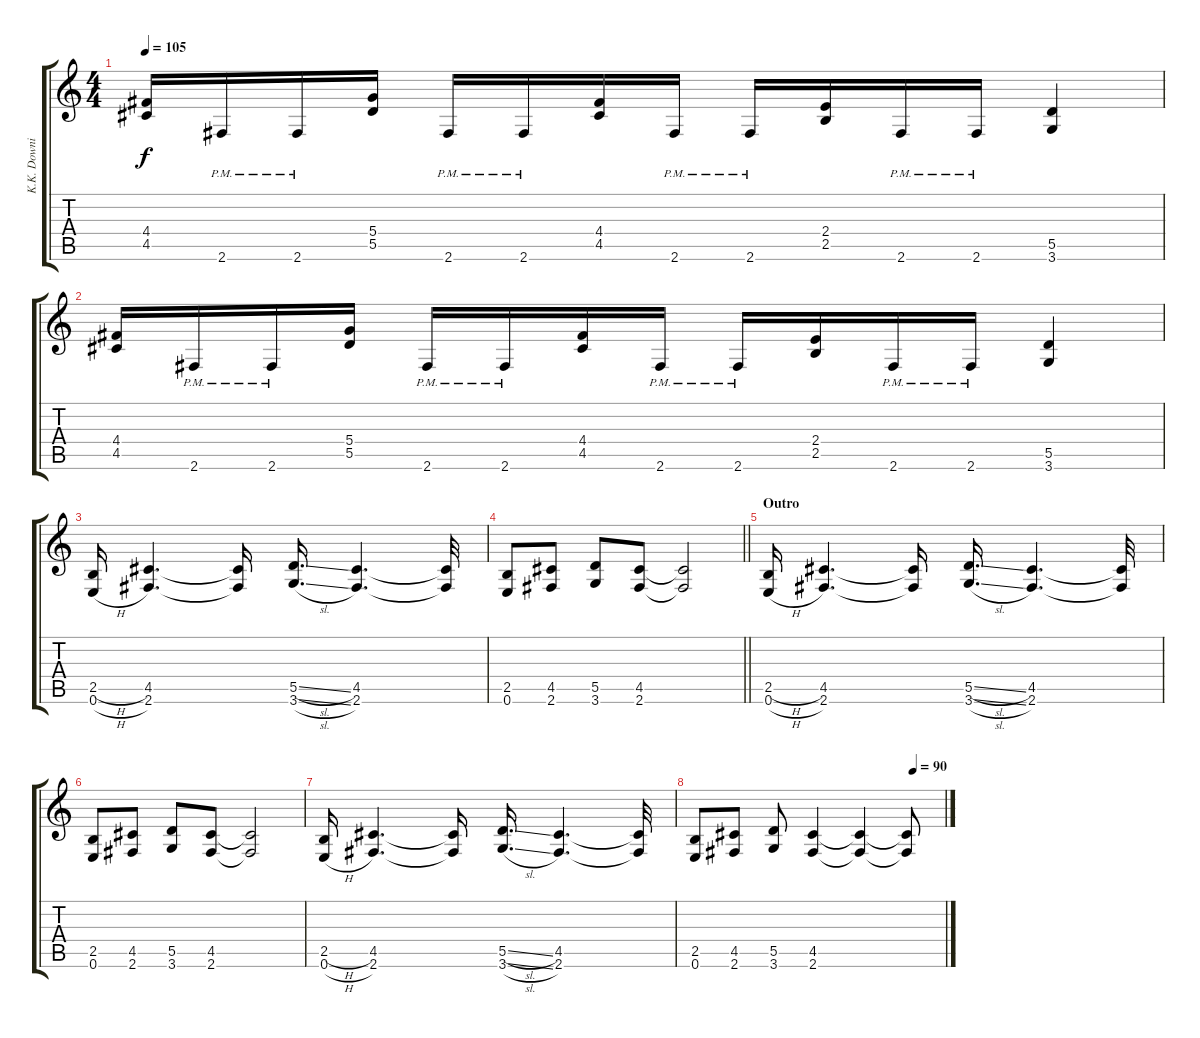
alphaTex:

\track ("K.K. Downing" "K.K. Downi") {instrument distortionguitar}
\staff {score tabs}
\tuning (E4 B3 G3 D3 A2 E2) {hide}
\ts (4 4)
\tempo 105
\clef g2
\ks c
(4.4 4.5).16{dy f} 2.6{pm}.16 2.6{pm}.16 (5.4 5.5).16 2.6{pm}.16 2.6{pm}.16 (4.4 4.5).16 2.6{pm}.16 2.6{pm}.16 (2.4 2.5).16 2.6{pm}.16 2.6{pm}.16 (5.5 3.6).4 |
(4.4 4.5).16 2.6{pm}.16 2.6{pm}.16 (5.4 5.5).16 2.6{pm}.16 2.6{pm}.16 (4.4 4.5).16 2.6{pm}.16 2.6{pm}.16 (2.4 2.5).16 2.6{pm}.16 2.6{pm}.16 (5.5 3.6).4 |
(2.5{h} 0.6{h}).16 (4.5 2.6).4{d} (4.5{t} 2.6{t}).16 (5.5{sl} 3.6{sl}).16{d} (4.5 2.6).4{d} (4.5{t} 2.6{t}).32 |
\barLineRight lightlight
(2.5 0.6).8 (4.5 2.6).8 (5.5 3.6).8 (4.5 2.6).8 (4.5{t} 2.6{t}).2 |
\section ("" "Outro")
(2.5{h} 0.6{h}).16 (4.5 2.6).4{d} (4.5{t} 2.6{t}).16 (5.5{sl} 3.6{sl}).16{d} (4.5 2.6).4{d} (4.5{t} 2.6{t}).32 |
(2.5 0.6).8 (4.5 2.6).8 (5.5 3.6).8 (4.5 2.6).8 (4.5{t} 2.6{t}).2 |
(2.5{h} 0.6{h}).16 (4.5 2.6).4{d} (4.5{t} 2.6{t}).16 (5.5{sl} 3.6{sl}).16{d} (4.5 2.6).4{d} (4.5{t} 2.6{t}).32 |
\tempo (90 0.875)
(2.5 0.6).8 (4.5 2.6).8 (5.5 3.6).8 (4.5 2.6).4 (4.5{t} 2.6{t}).4 (4.5{t} 2.6{t}).8
